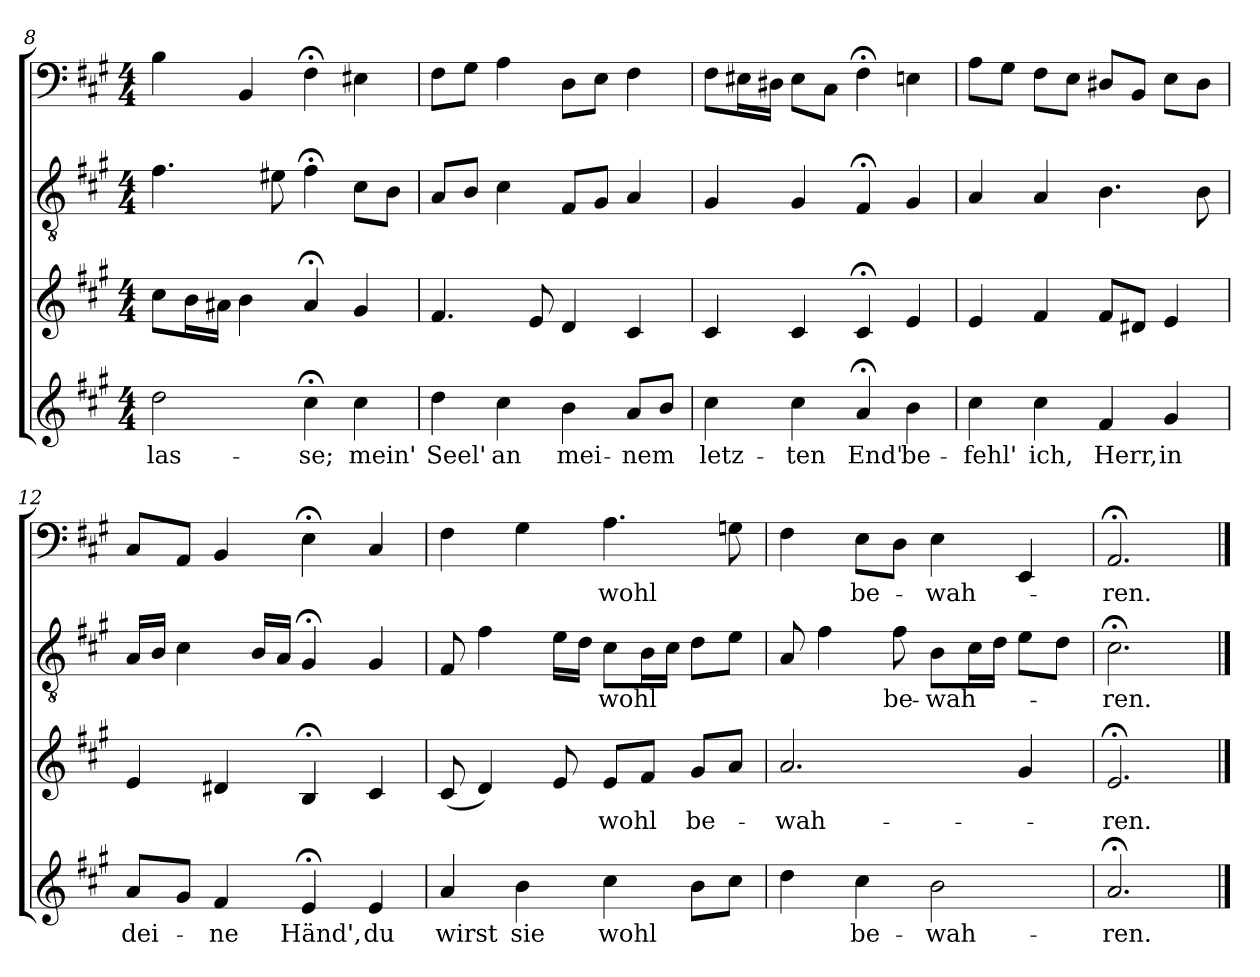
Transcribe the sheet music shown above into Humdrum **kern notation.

**kern	**text	**kern	**text	**kern	**text	**kern	**text
*part4	*part4	*part3	*part3	*part2	*part2	*part1	*part1
*staff4	*staff4	*staff3	*staff3	*staff2	*staff2	*staff1	*staff1
*clefG2	*	*clefG2	*	*clefGv2	*	*clefF4	*
*k[f#c#g#]	*	*k[f#c#g#]	*	*k[f#c#g#]	*	*k[f#c#g#]	*
*A:	*	*A:	*	*A:	*	*A:	*
*M4/4	*	*M4/4	*	*M4/4	*	*M4/4	*
=8	=8	=8	=8	=8	=8	=8	=8
2dd\	-las-	8cc#\L	.	4.f#\	.	4B\	.
.	.	16b\L	.	.	.	.	.
.	.	16a#X\JJ	.	.	.	.	.
.	.	4b\	.	.	.	4BB/	.
.	.	.	.	8e#X\	.	.	.
4cc#;<\	-se;	4a#;</	.	4f#;<\	.	4F#;<\	.
4cc#\	mein'	4g#/	.	8c#\L	.	4E#X\	.
.	.	.	.	8B\J	.	.	.
=9	=9	=9	=9	=9	=9	=9	=9
4dd\	Seel'	4.f#/	.	8A/L	.	8F#\L	.
.	.	.	.	8B/J	.	8G#\J	.
4cc#\	an	.	.	4c#\	.	4A\	.
.	.	8e/	.	.	.	.	.
4b\	mei-	4d/	.	8F#/L	.	8D\L	.
.	.	.	.	8G#/J	.	8E\J	.
8a/L	-nem	4c#/	.	4A/	.	4F#\	.
8b/J	.	.	.	.	.	.	.
=10	=10	=10	=10	=10	=10	=10	=10
4cc#\	letz-	4c#/	.	4G#/	.	8F#\L	.
.	.	.	.	.	.	16E#X\L	.
.	.	.	.	.	.	16D#X\JJ	.
4cc#\	-ten	4c#/	.	4G#/	.	8E#\L	.
.	.	.	.	.	.	8C#\J	.
4a;</	End'	4c#;</	.	4F#;</	.	4F#;<\	.
4b\	be-	4e/	.	4G#/	.	4En\	.
=11	=11	=11	=11	=11	=11	=11	=11
4cc#\	-fehl'	4e/	.	4A/	.	8A\L	.
.	.	.	.	.	.	8G#\J	.
4cc#\	ich,	4f#/	.	4A/	.	8F#\L	.
.	.	.	.	.	.	8E\J	.
4f#/	Herr,	8f#/L	.	4.B\	.	8D#X/L	.
.	.	8d#X/J	.	.	.	8BB/J	.
4g#/	in	4e/	.	.	.	8E\L	.
.	.	.	.	8B\	.	8D#\J	.
=12	=12	=12	=12	=12	=12	=12	=12
8a/L	dei-	4e/	.	16A/LL	.	8C#/L	.
.	.	.	.	16B/JJ	.	.	.
8g#/J	.	.	.	4c#\	.	8AA/J	.
4f#/	-ne	4d#X/	.	.	.	4BB/	.
.	.	.	.	16B/LL	.	.	.
.	.	.	.	16A/JJ	.	.	.
4e;</	Händ',	4B;</	.	4G#;</	.	4E;<\	.
4e/	du	4c#/	.	4G#/	.	4C#/	.
=13	=13	=13	=13	=13	=13	=13	=13
4a/	wirst	(8c#/	.	8F#/	.	4F#\	.
.	.	4d/)	.	4f#\	.	.	.
4b\	sie	.	.	.	.	4G#\	.
.	.	8e/	.	16e\LL	.	.	.
.	.	.	.	16d\JJ	.	.	.
4cc#\	wohl	8e/L	wohl	8c#\L	wohl	4.A\	wohl
.	.	8f#/J	.	16B\L	.	.	.
.	.	.	.	16c#\JJ	.	.	.
8b\L	.	8g#/L	be-	8d\L	.	.	.
8cc#\J	.	8a/J	.	8e\J	.	8Gn\	.
=14	=14	=14	=14	=14	=14	=14	=14
4dd\	.	2.a/	-wah-	8A/	.	4F#\	.
.	.	.	.	4f#\	.	.	.
4cc#\	be-	.	.	.	.	8E\L	be-
.	.	.	.	8f#\	be-	8D\J	.
2b\	-wah-	.	.	8B\L	-wah-	4E\	-wah-
.	.	.	.	16c#\L	.	.	.
.	.	.	.	16d\JJ	.	.	.
.	.	4g#/	.	8e\L	.	4EE/	.
.	.	.	.	8d\J	.	.	.
=15	=15	=15	=15	=15	=15	=15	=15
2.a;</	-ren.	2.e;</	-ren.	2.c#;<\	-ren.	2.AA;</	-ren.
==	==	==	==	==	==	==	==
*-	*-	*-	*-	*-	*-	*-	*-
